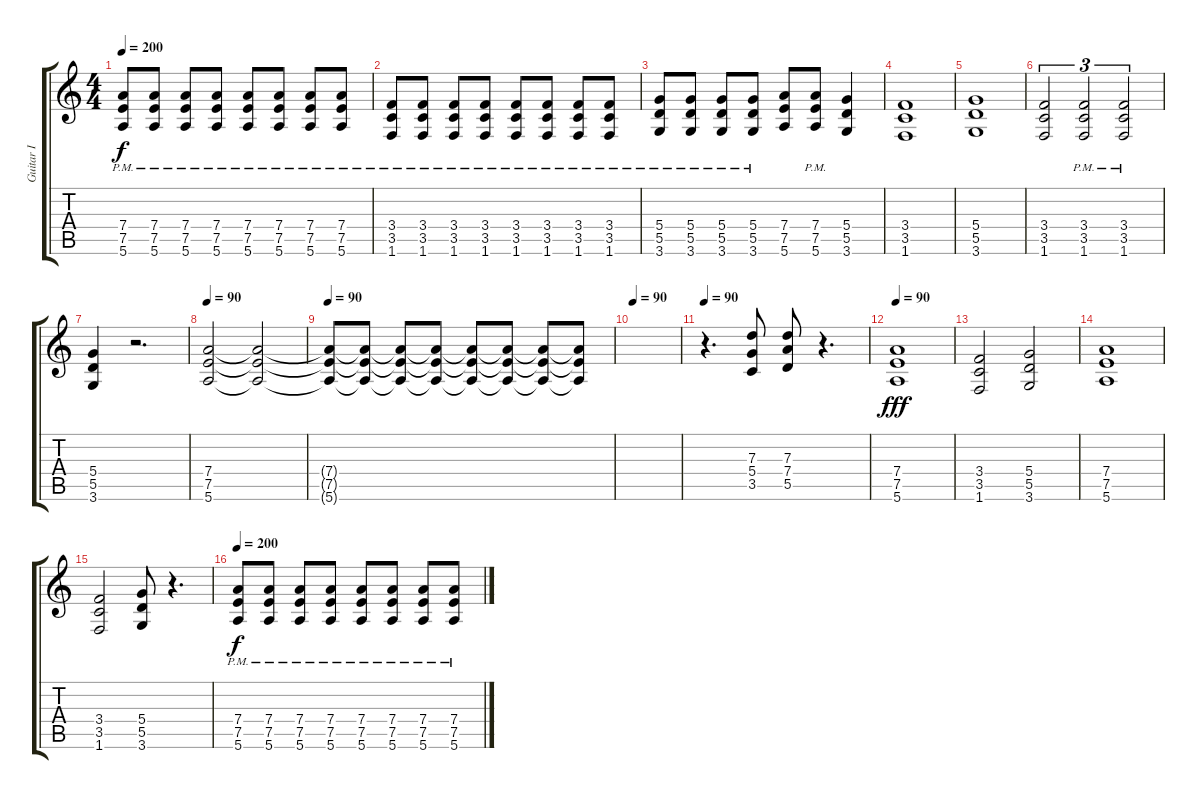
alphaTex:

\track ("Guitar I" "Guitar I") {instrument distortionguitar}
\staff {score tabs}
\tuning (E4 B3 G3 D3 A2 E2) {hide}
\ts (4 4)
\tempo 200
\clef g2
\ks c
(7.4{pm} 7.5{pm} 5.6{pm}).8{dy f} (7.4{pm} 7.5{pm} 5.6{pm}).8 (7.4{pm} 7.5{pm} 5.6{pm}).8 (7.4{pm} 7.5{pm} 5.6{pm}).8 (7.4{pm} 7.5{pm} 5.6{pm}).8 (7.4{pm} 7.5{pm} 5.6{pm}).8 (7.4{pm} 7.5{pm} 5.6{pm}).8 (7.4{pm} 7.5{pm} 5.6{pm}).8 |
(3.4{pm} 3.5{pm} 1.6{pm}).8 (3.4{pm} 3.5{pm} 1.6{pm}).8 (3.4{pm} 3.5{pm} 1.6{pm}).8 (3.4{pm} 3.5{pm} 1.6{pm}).8 (3.4{pm} 3.5{pm} 1.6{pm}).8 (3.4{pm} 3.5{pm} 1.6{pm}).8 (3.4{pm} 3.5{pm} 1.6{pm}).8 (3.4{pm} 3.5{pm} 1.6{pm}).8 |
(5.4{pm} 5.5{pm} 3.6{pm}).8 (5.4{pm} 5.5{pm} 3.6{pm}).8 (5.4{pm} 5.5{pm} 3.6{pm}).8 (5.4{pm} 5.5{pm} 3.6{pm}).8 (7.4 7.5 5.6).8 (7.4{pm} 7.5{pm} 5.6{pm}).8 (5.4 5.5 3.6).4 |
(3.4 3.5 1.6).1 |
(5.4 5.5 3.6).1 |
(3.4 3.5 1.6).2{tu (3 2)} (3.4{pm} 3.5{pm} 1.6{pm}).2{tu (3 2)} (3.4{pm} 3.5{pm} 1.6{pm}).2{tu (3 2)} |
(5.4 5.5 3.6).4 r.2{d} |
\tempo 90
(7.4 7.5 5.6).2 (7.4{t} 7.5{t} 5.6{t}).2{volume 9} |
\tempo 90
(7.4{t} 7.5{t} 5.6{t}).8{volume 8} (7.4{t} 7.5{t} 5.6{t}).8{volume 7} (7.4{t} 7.5{t} 5.6{t}).8{volume 6} (7.4{t} 7.5{t} 5.6{t}).8{volume 5} (7.4{t} 7.5{t} 5.6{t}).8{volume 4} (7.4{t} 7.5{t} 5.6{t}).8{volume 3} (7.4{t} 7.5{t} 5.6{t}).8{volume 2} (7.4{t} 7.5{t} 5.6{t}).8{volume 1} |
\tempo 90
|
\tempo 90
r.4{d volume 10} (7.3 5.4 3.5).8 (7.3 7.4 5.5).8 r.4{d} |
\tempo 90
(7.4 7.5 5.6).1{dy fff} |
(3.4 3.5 1.6).2 (5.4 5.5 3.6).2 |
(7.4 7.5 5.6).1 |
(3.4 3.5 1.6).2 (5.4 5.5 3.6).8 r.4{d} |
\tempo 200
(7.4{pm} 7.5{pm} 5.6{pm}).8{dy f} (7.4{pm} 7.5{pm} 5.6{pm}).8 (7.4{pm} 7.5{pm} 5.6{pm}).8 (7.4{pm} 7.5{pm} 5.6{pm}).8 (7.4{pm} 7.5{pm} 5.6{pm}).8 (7.4{pm} 7.5{pm} 5.6{pm}).8 (7.4{pm} 7.5{pm} 5.6{pm}).8 (7.4{pm} 7.5{pm} 5.6{pm}).8
